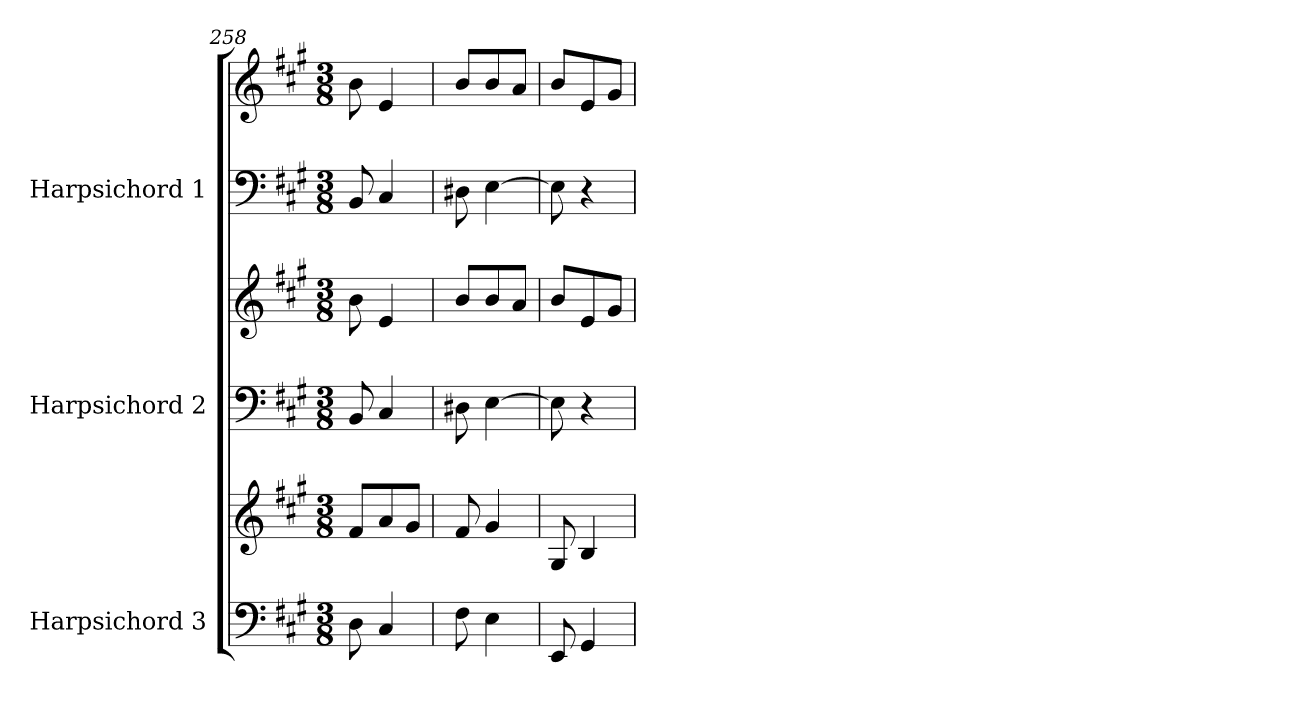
**kern	**kern	**kern	**kern	**kern	**kern
*part3	*part3	*part2	*part2	*part1	*part1
*staff6	*staff5	*staff4	*staff3	*staff2	*staff1
*I"Harpsichord 3	*	*I"Harpsichord 2	*	*I"Harpsichord 1	*
*I'Hp	*	*I'Hp	*	*I'Hp	*
*clefF4	*clefG2	*clefF4	*clefG2	*clefF4	*clefG2
*k[f#c#g#]	*k[f#c#g#]	*k[f#c#g#]	*k[f#c#g#]	*k[f#c#g#]	*k[f#c#g#]
*M3/8	*M3/8	*M3/8	*M3/8	*M3/8	*M3/8
=258	=258	=258	=258	=258	=258
8D\	8f#/L	8BB/	8b\	8BB/	8b\
4C#/	8a/	4C#/	4e/	4C#/	4e/
.	8g#/J	.	.	.	.
=259	=259	=259	=259	=259	=259
8F#\	8f#/	8D#X\	8b/L	8D#X\	8b/L
4E\	4g#/	[4E\	8b/	[4E\	8b/
.	.	.	8a/J	.	8a/J
=260	=260	=260	=260	=260	=260
8EE/	8G#/	8E\]	8b/L	8E\]	8b/L
4GG#/	4B/	4r	8e/	4r	8e/
.	.	.	8g#/J	.	8g#/J
=	=	=	=	=	=
*-	*-	*-	*-	*-	*-
